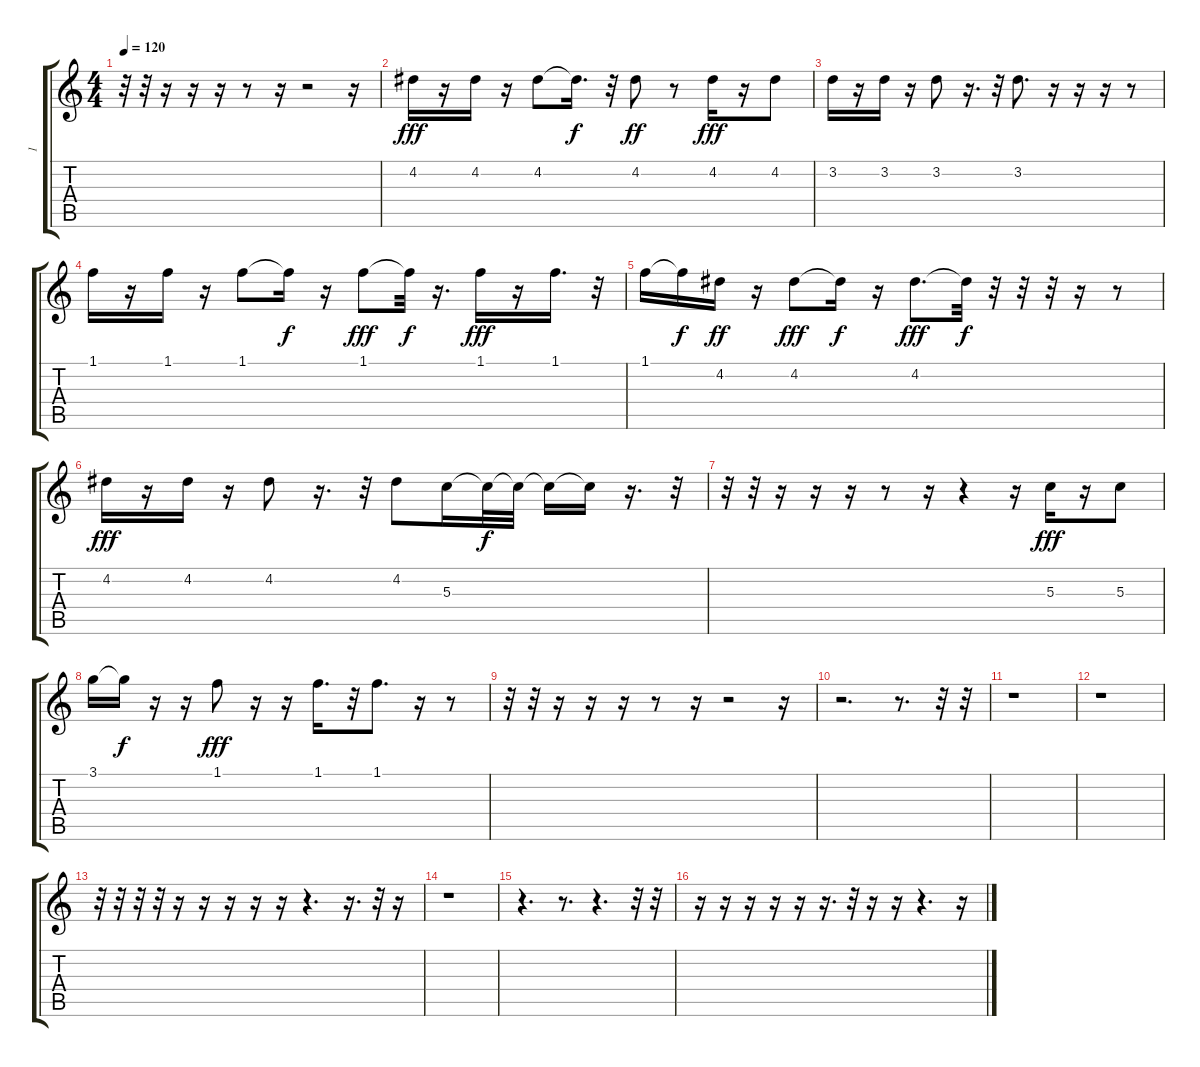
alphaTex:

\track ("1" "1") {instrument acousticguitarnylon}
\staff {score tabs}
\tuning (E4 B3 G3 D3 A2 E2) {hide}
\ts (4 4)
\tempo 120
\clef g2
\ks c
r.32{dy fff} r.32 r.16 r.16 r.16 r.8 r.16 r.2 r.16 |
4.2.16 r.16 4.2.16 r.16 4.2.8 4.2{t}.16{d dy f} r.32 4.2.8{dy ff} r.8 4.2.16{dy fff} r.16 4.2.8 |
3.2.16 r.16 3.2.16 r.16 3.2.8 r.16{d} r.32 3.2.8{d} r.16 r.16 r.16 r.8 |
1.1.16 r.16 1.1.16 r.16 1.1.8 1.1{t}.16{dy f} r.16 1.1.8{dy fff} 1.1{t}.32{dy f} r.16{d} 1.1.16{dy fff} r.16 1.1.16{d} r.32 |
1.1.16 1.1{t}.16{dy f} 4.2.16{dy ff} r.16 4.2.8{dy fff} 4.2{t}.16{dy f} r.16 4.2.8{d dy fff} 4.2{t}.32{dy f} r.32 r.32 r.32 r.16 r.8 |
4.2.16{dy fff} r.16 4.2.16 r.16 4.2.8 r.16{d} r.32 4.2.8 5.3.16 5.3{t}.32{dy f} 5.3{t}.32 5.3{t}.16 5.3{t}.16 r.16{d} r.32 |
r.32 r.32 r.16 r.16 r.16 r.8 r.16 r.4 r.16 5.3.16{dy fff} r.16 5.3.8 |
3.1.16 3.1{t}.16{dy f} r.16 r.16 1.1.8{dy fff} r.16 r.16 1.1.16{d} r.32 1.1.8{d} r.16 r.8 |
r.32 r.32 r.16 r.16 r.16 r.8 r.16 r.2 r.16 |
r.2{d} r.8{d} r.32 r.32 |
r.1 |
r.1 |
r.32 r.32 r.32 r.32 r.16 r.16 r.16 r.16 r.16 r.4{d} r.16{d} r.32 r.16 |
r.1 |
r.4{d} r.8{d} r.4{d} r.32 r.32 |
r.16 r.16 r.16 r.16 r.16 r.16{d} r.32 r.16 r.16 r.4{d} r.16
